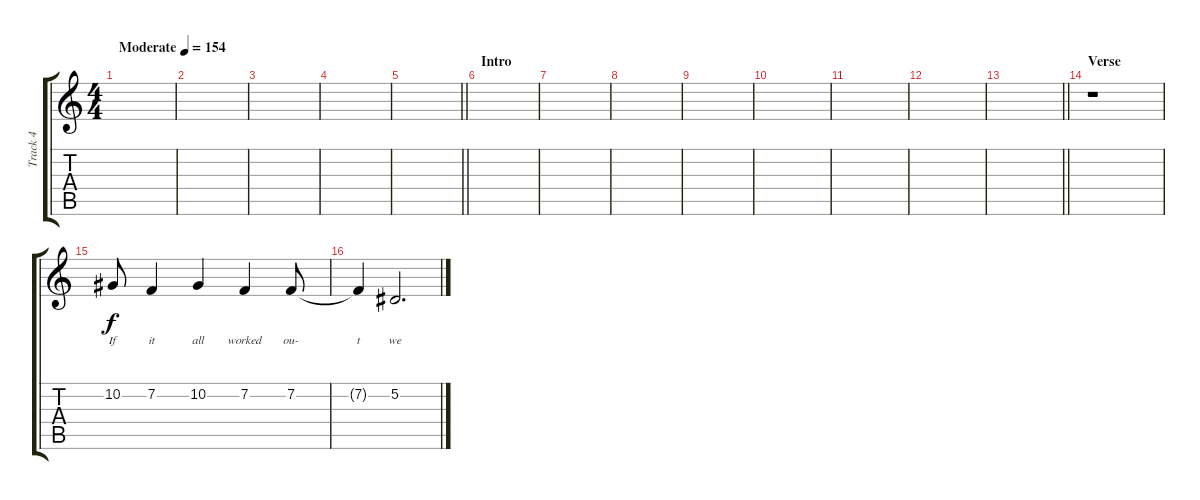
\track ("Track 4" "Track 4") {instrument clarinet}
\staff {score tabs}
\tuning (Eb4 Bb3 Gb3 Db3 Ab2 Eb2) {hide}
\ts (4 4)
\tempo (154 "Moderate")
\clef g2
\ks c
|
|
|
|
\barLineRight lightlight
|
\section ("" "Intro")
|
|
|
|
|
|
|
\barLineRight lightlight
|
\section ("" "Verse")
r.1 |
10.2.8{lyrics (0 "If") lyrics (1 "") lyrics (2 "") lyrics (3 "") lyrics (4 "")} 7.2.4{lyrics (0 "it") lyrics (1 "") lyrics (2 "") lyrics (3 "") lyrics (4 "")} 10.2.4{lyrics (0 "all") lyrics (1 "") lyrics (2 "") lyrics (3 "") lyrics (4 "")} 7.2.4{lyrics (0 "worked") lyrics (1 "") lyrics (2 "") lyrics (3 "") lyrics (4 "")} 7.2.8{lyrics (0 "ou-") lyrics (1 "") lyrics (2 "") lyrics (3 "") lyrics (4 "")} |
7.2{t}.4{lyrics (0 "t") lyrics (1 "") lyrics (2 "") lyrics (3 "") lyrics (4 "")} 5.2.2{d lyrics (0 "we") lyrics (1 "") lyrics (2 "") lyrics (3 "") lyrics (4 "")}
